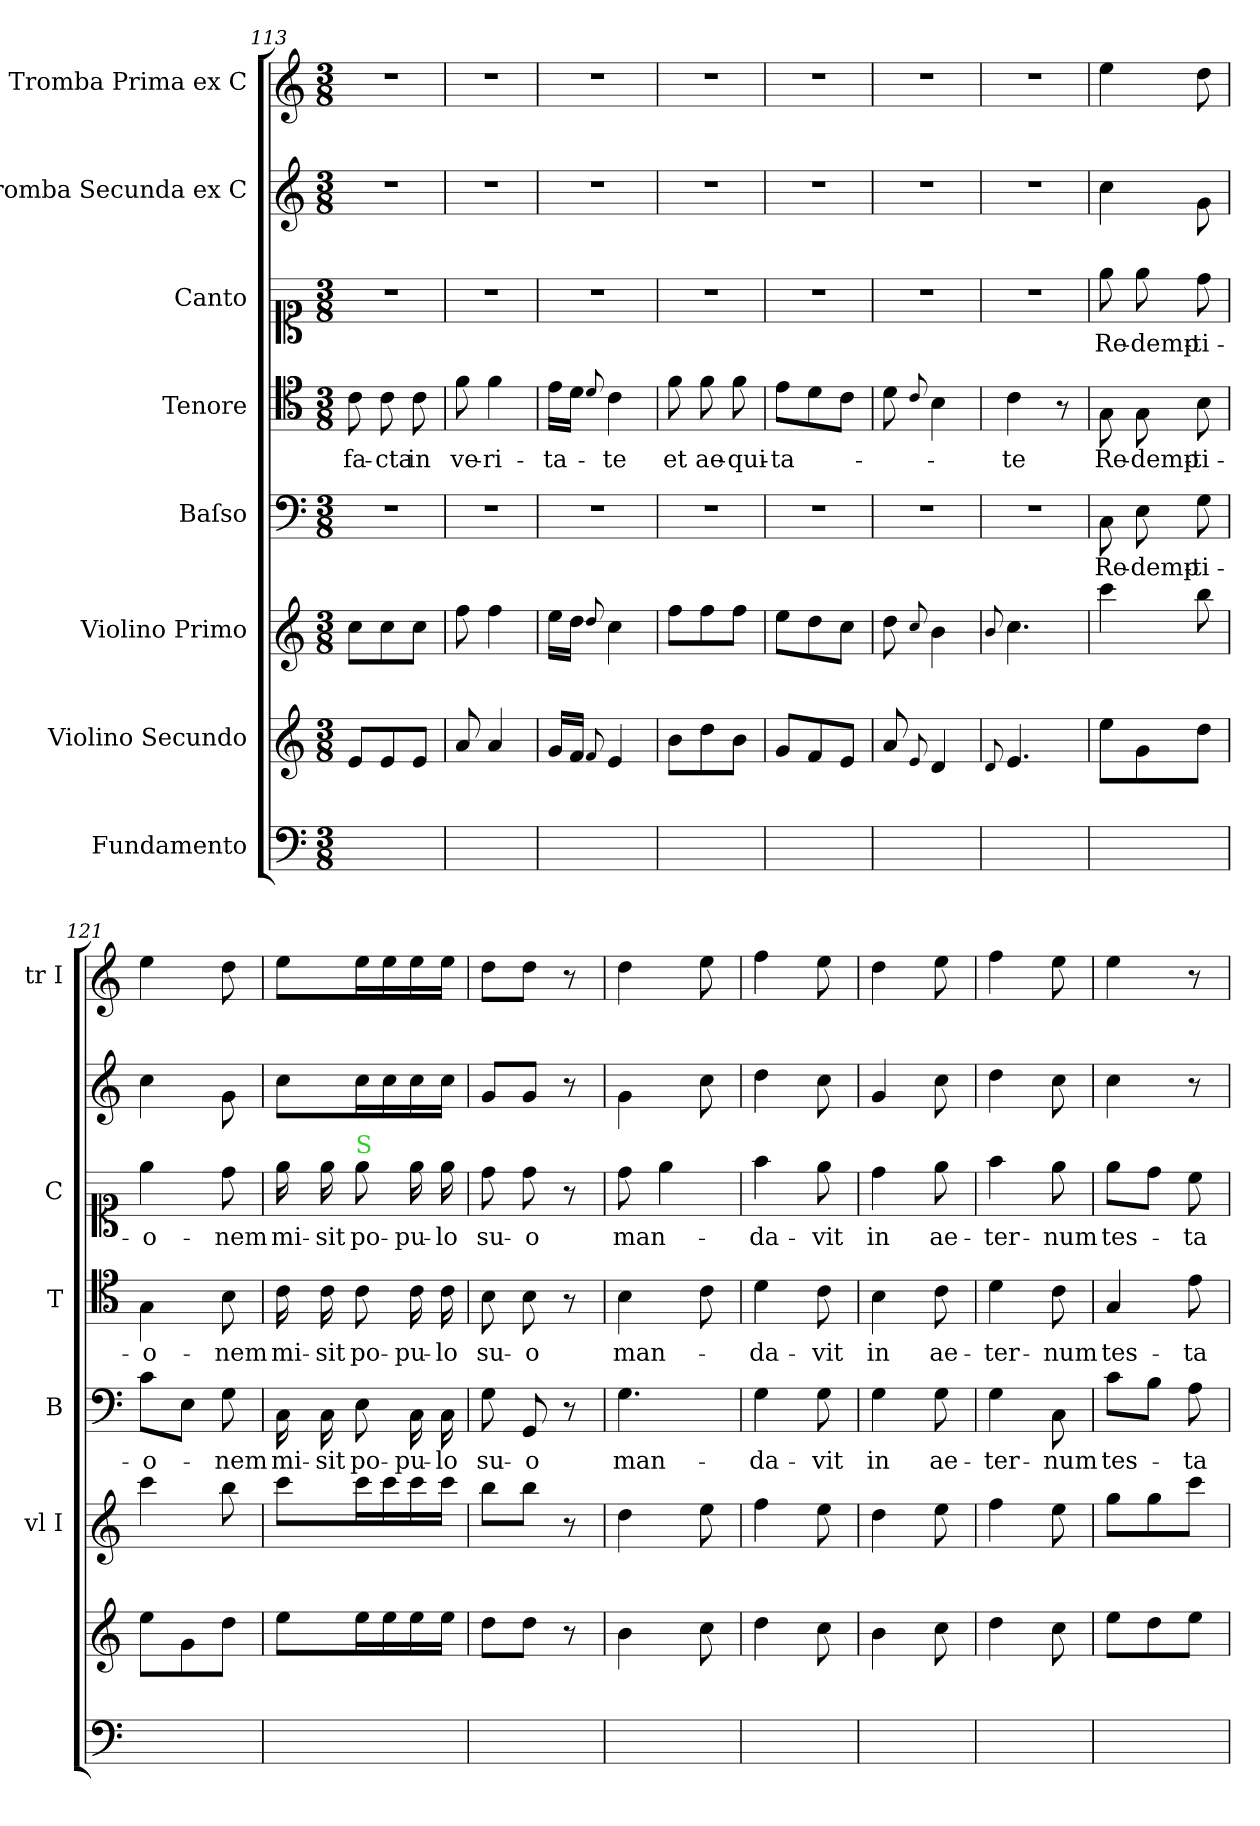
**kern	**kern	**kern	**kern	**text	**kern	**text	**kern	**text	**kern	**kern
*part8	*part7	*part6	*part5	*part5	*part4	*part4	*part3	*part3	*part2	*part1
*staff8	*staff7	*staff6	*staff5	*staff5	*staff4	*staff4	*staff3	*staff3	*staff2	*staff1
*I"Fundamento	*I"Violino Secundo	*I"Violino Primo	*I"Baſso	*	*I"Tenore	*	*I"Canto	*	*I"Tromba Secunda ex C	*I"Tromba Prima ex C
*	*	*I'vl I	*I'B	*	*I'T	*	*I'C	*	*	*I'tr I
*clefF4	*clefG2	*clefG2	*clefF4	*	*clefC4	*	*clefC1	*	*clefG2	*clefG2
*k[]	*k[]	*k[]	*k[]	*	*k[]	*	*k[]	*	*k[]	*k[]
*M3/8	*M3/8	*M3/8	*M3/8	*	*M3/8	*	*M3/8	*	*M3/8	*M3/8
=113	=113	=113	=113	=113	=113	=113	=113	=113	=113	=113
4.ryy	8e/L	8cc\L	4.r	.	8c\	fa-	4.r	.	4.r	4.r
.	8e/	8cc\	.	.	8c\	-cta	.	.	.	.
.	8e/J	8cc\J	.	.	8c\	in	.	.	.	.
=114	=114	=114	=114	=114	=114	=114	=114	=114	=114	=114
4.ryy	8a/	8ff\	4.r	.	8f\	ve-	4.r	.	4.r	4.r
.	4a/	4ff\	.	.	4f\	-ri-	.	.	.	.
=115	=115	=115	=115	=115	=115	=115	=115	=115	=115	=115
4.ryy	16g/LL	16ee\LL	4.r	.	16e\LL	-ta-	4.r	.	4.r	4.r
.	16f/JJ	16dd\JJ	.	.	16d\JJ	.	.	.	.	.
.	8qqf/	8qqdd/	.	.	8qqd/	.	.	.	.	.
.	4e/	4cc\	.	.	4c\	-te	.	.	.	.
=116	=116	=116	=116	=116	=116	=116	=116	=116	=116	=116
4.ryy	8b\L	8ff\L	4.r	.	8f\	et	4.r	.	4.r	4.r
.	8dd\	8ff\	.	.	8f\	ae-	.	.	.	.
.	8b\J	8ff\J	.	.	8f\	-qui-	.	.	.	.
=117	=117	=117	=117	=117	=117	=117	=117	=117	=117	=117
4.ryy	8g/L	8ee\L	4.r	.	8e\L	-ta-	4.r	.	4.r	4.r
.	8f/	8dd\	.	.	8d\	.	.	.	.	.
.	8e/J	8cc\J	.	.	8c\J	.	.	.	.	.
=118	=118	=118	=118	=118	=118	=118	=118	=118	=118	=118
4.ryy	8a/	8dd\	4.r	.	8d\	.	4.r	.	4.r	4.r
.	8qqe/	8qqcc/	.	.	8qqc/	.	.	.	.	.
.	4d/	4b\	.	.	4B\	.	.	.	.	.
=119	=119	=119	=119	=119	=119	=119	=119	=119	=119	=119
.	8qqd/	8qqb/	.	.	.	.	.	.	.	.
4.ryy	4.e/	4.cc\	4.r	.	4c\	-te	4.r	.	4.r	4.r
.	.	.	.	.	8r	.	.	.	.	.
=120	=120	=120	=120	=120	=120	=120	=120	=120	=120	=120
4.ryy	8ee\L	4ccc\	8C\	Re-	8G\	Re-	8ee\	Re-	4cc\	4ee\
.	8g\	.	8E\	-demp-	8G\	-demp-	8ee\	-demp-	.	.
.	8dd\J	8bb\	8G\	-ti-	8B\	-ti-	8dd\	-ti-	8g\	8dd\
=121	=121	=121	=121	=121	=121	=121	=121	=121	=121	=121
4.ryy	8ee\L	4ccc\	8c\L	-o-	4G\	-o-	4ee\	-o-	4cc\	4ee\
.	8g\	.	8E\J	.	.	.	.	.	.	.
.	8dd\J	8bb\	8G\	-nem	8B\	-nem	8dd\	-nem	8g\	8dd\
=122	=122	=122	=122	=122	=122	=122	=122	=122	=122	=122
4.ryy	8ee\L	8ccc\L	16C\	mi-	16c\	mi-	16ee\	mi-	8cc\L	8ee\L
.	.	.	16C\	-sit	16c\	-sit	16ee\	-sit	.	.
!	!	!	!	!	!	!	!LO:TX:a:color=limegreen:t=S	!	!	!
.	16ee\L	16ccc\L	8E\	po-	8c\	po-	8ee\	po-	16cc\L	16ee\L
.	16ee\	16ccc\	.	.	.	.	.	.	16cc\	16ee\
.	16ee\	16ccc\	16C\	-pu-	16c\	-pu-	16ee\	-pu-	16cc\	16ee\
.	16ee\JJ	16ccc\JJ	16C\	-lo	16c\	-lo	16ee\	-lo	16cc\JJ	16ee\JJ
=123	=123	=123	=123	=123	=123	=123	=123	=123	=123	=123
4.ryy	8dd\L	8bb\L	8G\	su-	8B\	su-	8dd\	su-	8g/L	8dd\L
.	8dd\J	8bb\J	8GG/	-o	8B\	-o	8dd\	-o	8g/J	8dd\J
.	8r	8r	8r	.	8r	.	8r	.	8r	8r
=124	=124	=124	=124	=124	=124	=124	=124	=124	=124	=124
4.ryy	4b\	4dd\	4.G\	man-	4B\	man-	8dd\	man-	4g\	4dd\
.	.	.	.	.	.	.	4ee\	.	.	.
.	8cc\	8ee\	.	.	8c\	.	.	.	8cc\	8ee\
=125	=125	=125	=125	=125	=125	=125	=125	=125	=125	=125
4.ryy	4dd\	4ff\	4G\	-da-	4d\	-da-	4ff\	-da-	4dd\	4ff\
.	8cc\	8ee\	8G\	-vit	8c\	-vit	8ee\	-vit	8cc\	8ee\
=126	=126	=126	=126	=126	=126	=126	=126	=126	=126	=126
4.ryy	4b\	4dd\	4G\	in	4B\	in	4dd\	in	4g/	4dd\
.	8cc\	8ee\	8G\	ae-	8c\	ae-	8ee\	ae-	8cc\	8ee\
=127	=127	=127	=127	=127	=127	=127	=127	=127	=127	=127
4.ryy	4dd\	4ff\	4G\	-ter-	4d\	-ter-	4ff\	-ter-	4dd\	4ff\
.	8cc\	8ee\	8C\	-num	8c\	-num	8ee\	-num	8cc\	8ee\
=128	=128	=128	=128	=128	=128	=128	=128	=128	=128	=128
4.ryy	8ee\L	8gg\L	8c\L	tes-	4G/	tes-	8ee\L	tes-	4cc\	4ee\
.	8dd\	8gg\	8B\J	.	.	.	8dd\J	.	.	.
.	8ee\J	8ccc\J	8A\	-ta-	8e\	-ta-	8cc\	-ta-	8r	8r
=	=	=	=	=	=	=	=	=	=	=
*-	*-	*-	*-	*-	*-	*-	*-	*-	*-	*-
